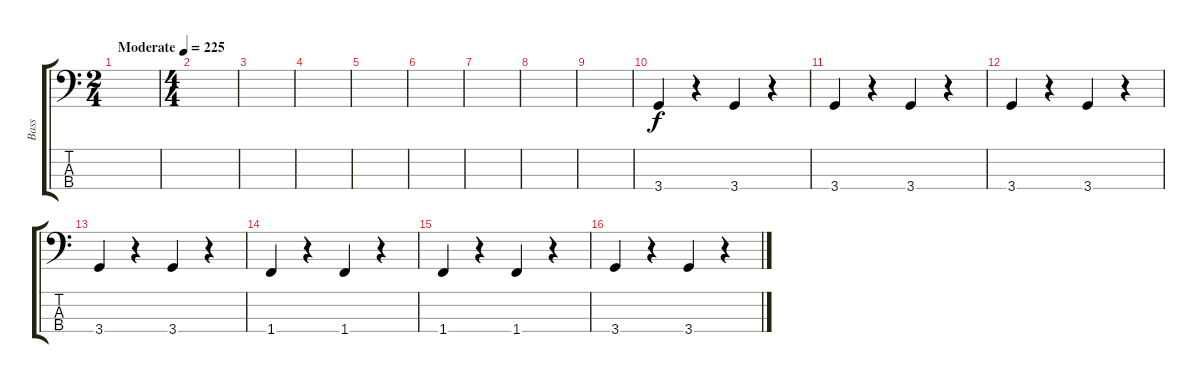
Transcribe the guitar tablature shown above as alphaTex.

\track ("Bass" "Bass") {instrument electricbassfinger}
\staff {score tabs}
\tuning (G2 D2 A1 E1) {hide}
\ts (2 4)
\tempo (225 "Moderate")
\clef f4
\ks c
|
\ts (4 4)
|
|
|
|
|
|
|
|
3.4.4 r.4 3.4.4 r.4 |
3.4.4 r.4 3.4.4 r.4 |
3.4.4 r.4 3.4.4 r.4 |
3.4.4 r.4 3.4.4 r.4 |
1.4.4 r.4 1.4.4 r.4 |
1.4.4 r.4 1.4.4 r.4 |
3.4.4 r.4 3.4.4 r.4
